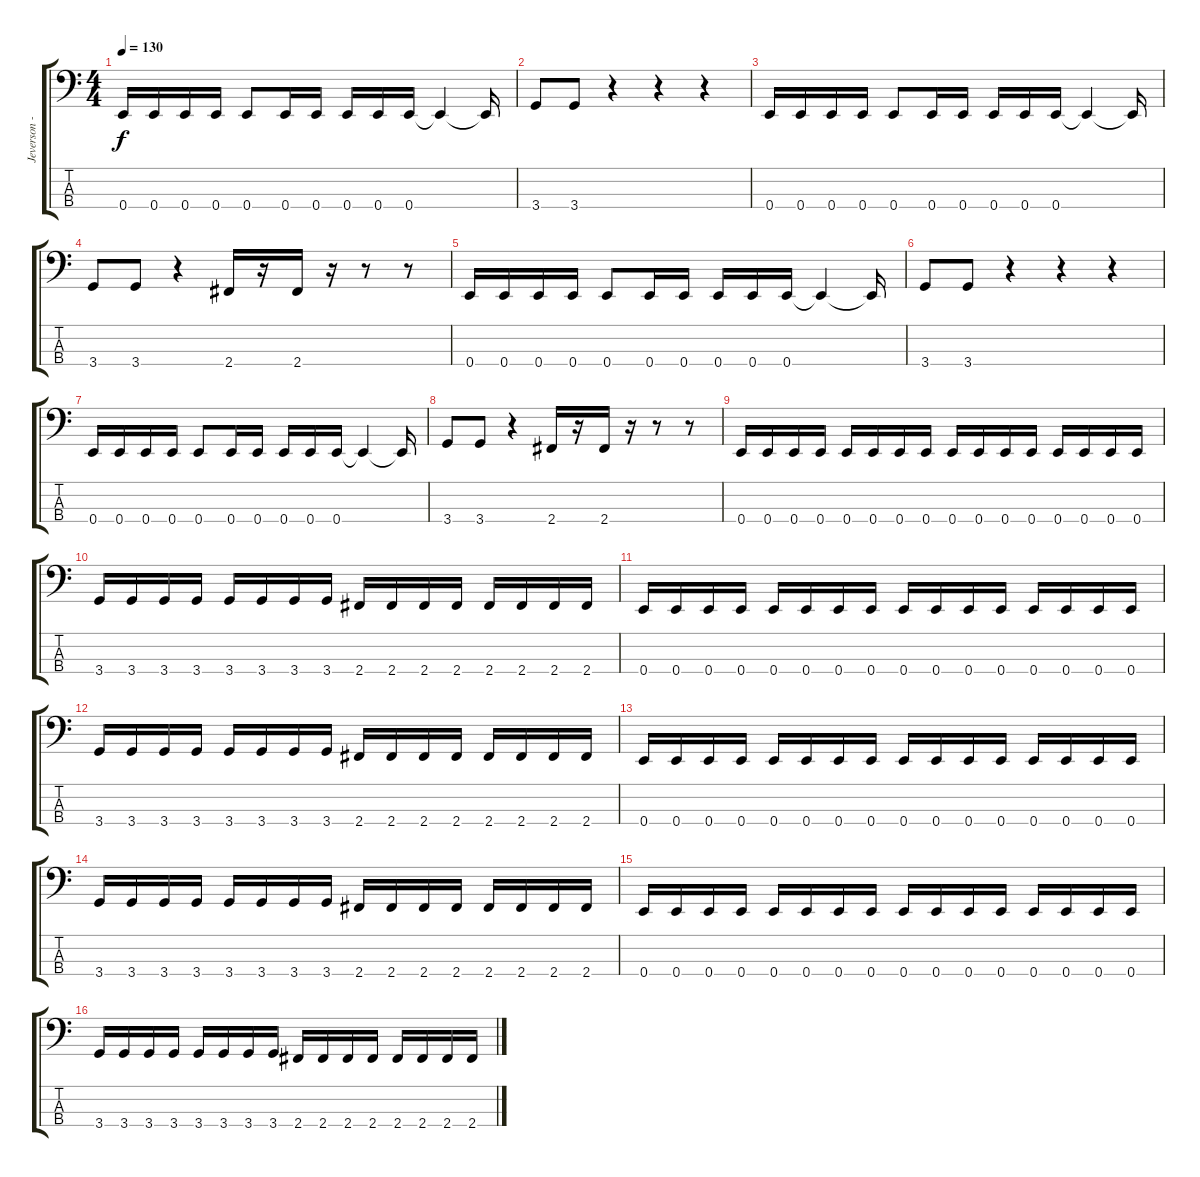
\track ("Jeverson --Bass" "Jeverson -") {instrument electricbassfinger}
\staff {score tabs}
\tuning (G2 D2 A1 E1) {hide}
\ts (4 4)
\tempo 130
\clef f4
\ks c
0.4.16{dy f instrument electricbassfinger} 0.4.16 0.4.16 0.4.16 0.4.8 0.4.16 0.4.16 0.4.16 0.4.16 0.4.16 0.4{t}.4 0.4{t}.16 |
3.4.8 3.4.8 r.4 r.4 r.4 |
0.4.16 0.4.16 0.4.16 0.4.16 0.4.8 0.4.16 0.4.16 0.4.16 0.4.16 0.4.16 0.4{t}.4 0.4{t}.16 |
3.4.8 3.4.8 r.4 2.4.16 r.16 2.4.16 r.16 r.8 r.8 |
0.4.16 0.4.16 0.4.16 0.4.16 0.4.8 0.4.16 0.4.16 0.4.16 0.4.16 0.4.16 0.4{t}.4 0.4{t}.16 |
3.4.8 3.4.8 r.4 r.4 r.4 |
0.4.16 0.4.16 0.4.16 0.4.16 0.4.8 0.4.16 0.4.16 0.4.16 0.4.16 0.4.16 0.4{t}.4 0.4{t}.16 |
3.4.8 3.4.8 r.4 2.4.16 r.16 2.4.16 r.16 r.8 r.8 |
0.4.16 0.4.16 0.4.16 0.4.16 0.4.16 0.4.16 0.4.16 0.4.16 0.4.16 0.4.16 0.4.16 0.4.16 0.4.16 0.4.16 0.4.16 0.4.16 |
3.4.16 3.4.16 3.4.16 3.4.16 3.4.16 3.4.16 3.4.16 3.4.16 2.4.16 2.4.16 2.4.16 2.4.16 2.4.16 2.4.16 2.4.16 2.4.16 |
0.4.16 0.4.16 0.4.16 0.4.16 0.4.16 0.4.16 0.4.16 0.4.16 0.4.16 0.4.16 0.4.16 0.4.16 0.4.16 0.4.16 0.4.16 0.4.16 |
3.4.16 3.4.16 3.4.16 3.4.16 3.4.16 3.4.16 3.4.16 3.4.16 2.4.16 2.4.16 2.4.16 2.4.16 2.4.16 2.4.16 2.4.16 2.4.16 |
0.4.16 0.4.16 0.4.16 0.4.16 0.4.16 0.4.16 0.4.16 0.4.16 0.4.16 0.4.16 0.4.16 0.4.16 0.4.16 0.4.16 0.4.16 0.4.16 |
3.4.16 3.4.16 3.4.16 3.4.16 3.4.16 3.4.16 3.4.16 3.4.16 2.4.16 2.4.16 2.4.16 2.4.16 2.4.16 2.4.16 2.4.16 2.4.16 |
0.4.16 0.4.16 0.4.16 0.4.16 0.4.16 0.4.16 0.4.16 0.4.16 0.4.16 0.4.16 0.4.16 0.4.16 0.4.16 0.4.16 0.4.16 0.4.16 |
3.4.16 3.4.16 3.4.16 3.4.16 3.4.16 3.4.16 3.4.16 3.4.16 2.4.16 2.4.16 2.4.16 2.4.16 2.4.16 2.4.16 2.4.16 2.4.16
